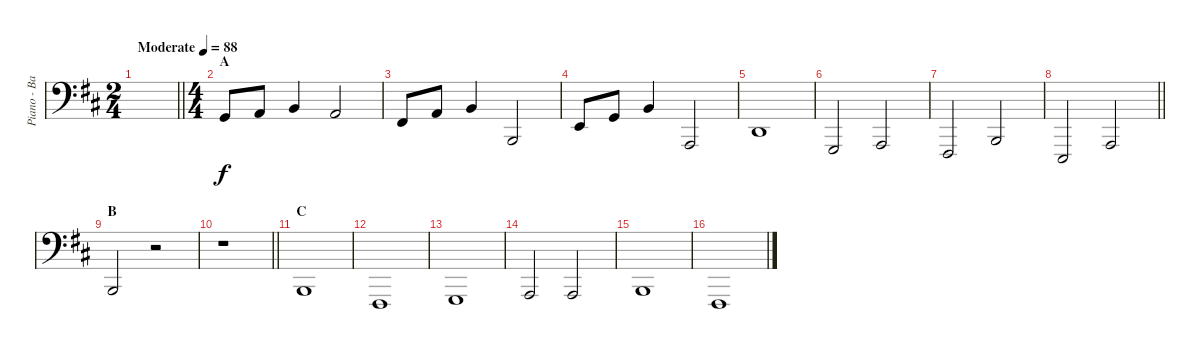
\track ("Piano - Bass" "Piano - Ba") {instrument acousticgrandpiano}
\staff {score}
\tuning (G2 D2 A1 E1 B0) {hide}
\ts (2 4)
\tempo (88 "Moderate")
\clef f4
\barLineRight lightlight
\ks d
|
\ts (4 4)
\section ("" "A")
0.1.8 2.1.8 4.1.4 2.1.2 |
4.2.8 2.1.8 4.1.4 2.3.2 |
2.2.8 0.1.8 4.1.4 0.3.2 |
0.2.1 |
3.4.2 0.3.2 |
2.4.2 2.3.2 |
\barLineRight lightlight
0.4.2 0.3.2 |
\section ("" "B")
2.3.2 r.2 |
\barLineRight lightlight
r.1 |
\section ("" "C")
2.3.1 |
2.4.1 |
3.4.1 |
0.3.2 0.3.2 |
2.3.1 |
2.4.1
